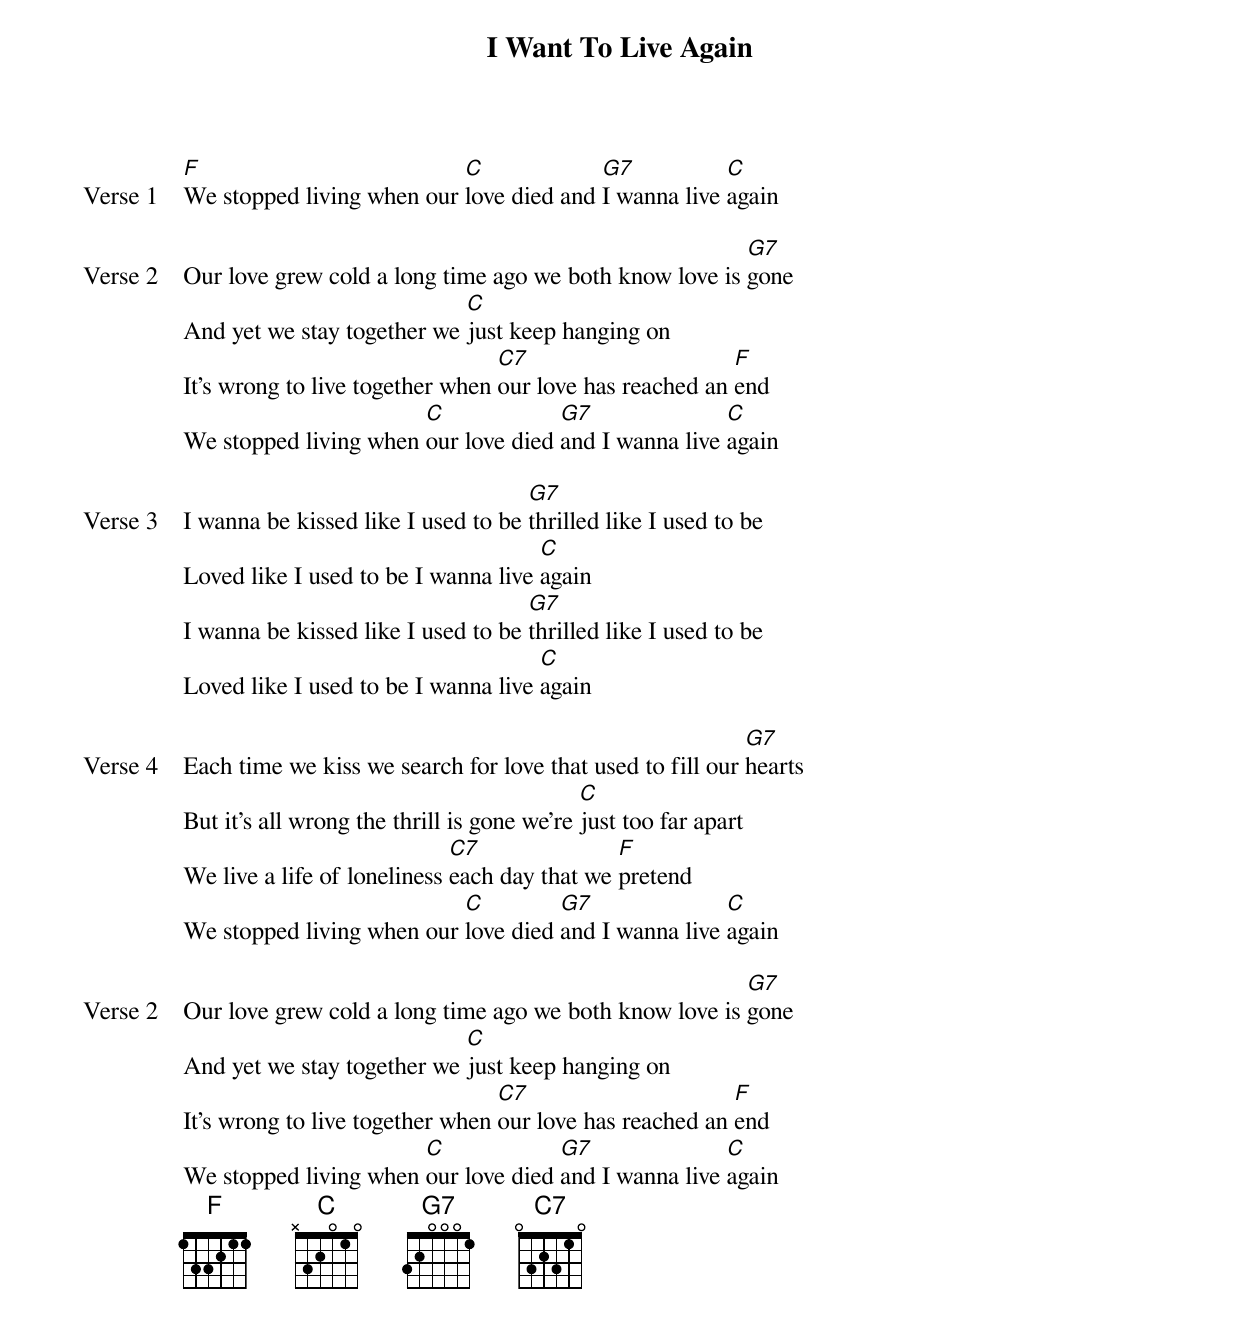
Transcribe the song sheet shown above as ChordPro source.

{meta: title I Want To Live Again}
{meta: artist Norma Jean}
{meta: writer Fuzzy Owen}

{start_of_verse: Verse 1}
[F]We stopped living when our [C]love died and [G7]I wanna live [C]again
{end_of_verse}

{start_of_verse: Verse 2}
Our love grew cold a long time ago we both know love is [G7]gone
And yet we stay together we [C]just keep hanging on
It's wrong to live together when [C7]our love has reached an [F]end
We stopped living when [C]our love died [G7]and I wanna live [C]again
{end_of_verse}

{start_of_verse: Verse 3}
I wanna be kissed like I used to be [G7]thrilled like I used to be
Loved like I used to be I wanna live [C]again
I wanna be kissed like I used to be [G7]thrilled like I used to be
Loved like I used to be I wanna live [C]again
{end_of_verse}

{start_of_verse: Verse 4}
Each time we kiss we search for love that used to fill our [G7]hearts
But it's all wrong the thrill is gone we're [C]just too far apart
We live a life of loneliness [C7]each day that we [F]pretend
We stopped living when our [C]love died [G7]and I wanna live [C]again
{end_of_verse}

{start_of_verse: Verse 2}
Our love grew cold a long time ago we both know love is [G7]gone
And yet we stay together we [C]just keep hanging on
It's wrong to live together when [C7]our love has reached an [F]end
We stopped living when [C]our love died [G7]and I wanna live [C]again
{end_of_verse}
